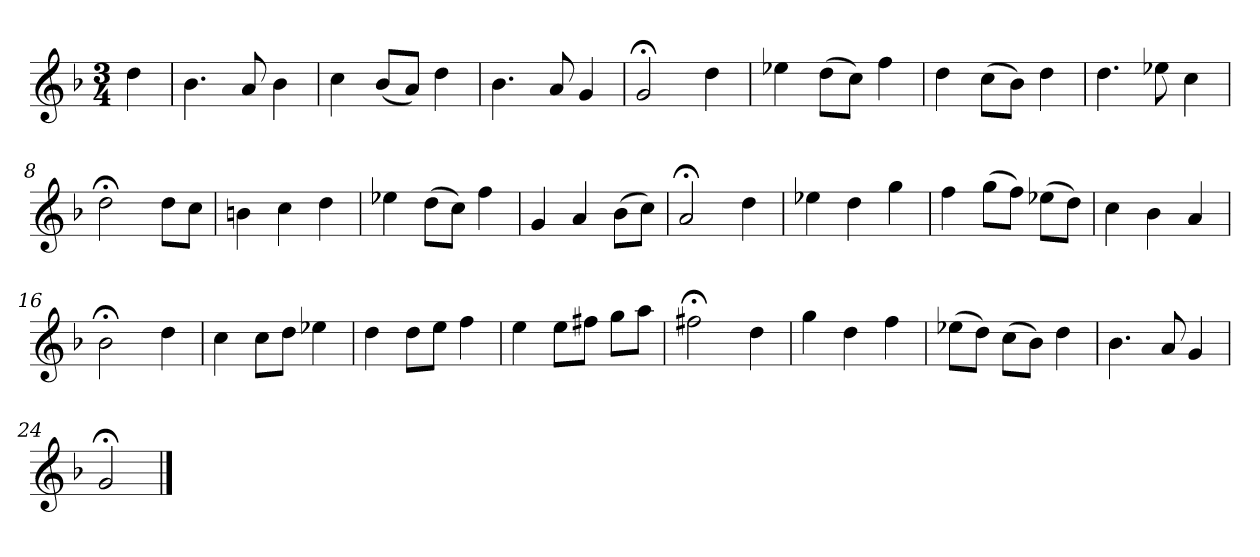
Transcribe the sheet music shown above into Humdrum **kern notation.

**kern
*part1
*staff1
*k[b-]
*G:dor
*M3/4
*MM120
=
4dd
=1
4.b-
8a
4b-
=2
4cc
(8b-L
8aJ)
4dd
=3
4.b-
8a
4g
=4
2g;<
4dd
=5
4ee-X
(8ddL
8ccJ)
4ff
=6
4dd
(8ccL
8b-J)
4dd
=7
4.dd
8ee-X
4cc
=8
2dd;<
8ddL
8ccJ
=9
4bn
4cc
4dd
=10
4ee-X
(8ddL
8ccJ)
4ff
=11
4g
4a
(8b-L
8ccJ)
=12
2a;<
4dd
=13
4ee-X
4dd
4gg
=14
4ff
(8ggL
8ffJ)
(8ee-XL
8ddJ)
=15
4cc
4b-
4a
=16
2b-;<
4dd
=17
4cc
8ccL
8ddJ
4ee-X
=18
4dd
8ddL
8eeJ
4ff
=19
4ee
8eeL
8ff#XJ
8ggL
8aaJ
=20
2ff#X;<
4dd
=21
4gg
4dd
4ff
=22
(8ee-XL
8ddJ)
(8ccL
8b-J)
4dd
=23
4.b-
8a
4g
=24
2g;<
==
*-
